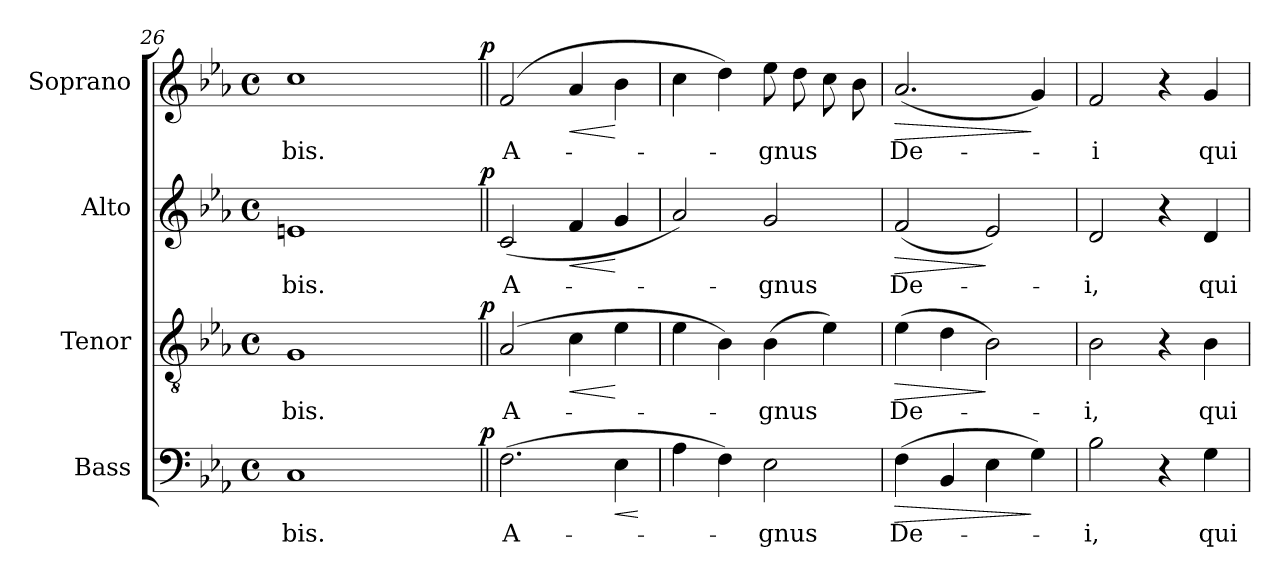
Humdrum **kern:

**kern	**text	**dynam	**kern	**text	**dynam	**kern	**text	**dynam	**kern	**text	**dynam
*part4	*part4	*part4	*part3	*part3	*part3	*part2	*part2	*part2	*part1	*part1	*part1
*staff4	*staff4	*staff4	*staff3	*staff3	*staff3	*staff2	*staff2	*staff2	*staff1	*staff1	*staff1
*I"Bass	*	*	*I"Tenor	*	*	*I"Alto	*	*	*I"Soprano	*	*
*I'B.	*	*	*I'T.	*	*	*I'A.	*	*	*I'S.	*	*
*clefF4	*	*	*clefGv2	*	*	*clefG2	*	*	*clefG2	*	*
*	*	*	*ITrd7c12	*	*	*	*	*	*	*	*
*k[b-e-a-]	*	*	*k[b-e-a-]	*	*	*k[b-e-a-]	*	*	*k[b-e-a-]	*	*
*E-:	*	*	*E-:	*	*	*E-:	*	*	*E-:	*	*
*M4/4	*	*	*M4/4	*	*	*M4/4	*	*	*M4/4	*	*
*met(c)	*	*	*met(c)	*	*	*met(c)	*	*	*met(c)	*	*
=26	=26	=26	=26	=26	=26	=26	=26	=26	=26	=26	=26
!	!LO:LY:b:color=#000000	!	!	!	!	!	!	!	!	!	!
!	!	!	!	!LO:LY:b:color=#000000	!	!	!	!	!	!	!
!	!	!	!	!	!	!	!LO:LY:b:color=#000000	!	!	!	!
!	!	!	!	!	!	!	!	!	!	!LO:LY:b:color=#000000	!
*^	*	*	*^	*	*	*^	*	*	*^	*	*
1Ci	2ryy	-bis.	.	1GGi	2ryy	-bis.	.	1eni	2ryy	-bis.	.	1cci	2ryy	-bis.	.
.	4ryy	.	.	.	4ryy	.	.	.	4ryy	.	.	.	4ryy	.	.
.	8ryy	.	.	.	8ryy	.	.	.	8ryy	.	.	.	8ryy	.	.
.	16ryy	.	.	.	16ryy	.	.	.	16ryy	.	.	.	16ryy	.	.
.	32ryy	.	.	.	32ryy	.	.	.	32ryy	.	.	.	32ryy	.	.
.	64ryy	.	.	.	64ryy	.	.	.	64ryy	.	.	.	64ryy	.	.
.	128...ryy	.	.	.	128...ryy	.	.	.	128...ryy	.	.	.	128...ryy	.	.
.	1024ryy	.	p	.	1024ryy	.	p	.	1024ryy	.	p	.	1024ryy	.	p
*v	*v	*	*	*	*	*	*	*v	*v	*	*	*v	*v	*	*
*	*	*	*v	*v	*	*	*	*	*	*	*	*
=27||	=27||	=27||	=27||	=27||	=27||	=27||	=27||	=27||	=27||	=27||	=27||
*^	*	*	*^	*	*	*^	*	*	*^	*	*
!	!	!LO:LY:b:color=#000000	!	!	!	!	!	!	!	!	!	!	!	!	!
*v	*v	*	*	*	*	*	*	*v	*v	*	*	*v	*v	*	*
*	*	*	*v	*v	*	*	*	*	*	*	*	*
*^	*	*	*^	*	*	*^	*	*	*^	*	*
!	!	!	!	!	!	!LO:LY:b:color=#000000	!	!	!	!	!	!	!	!	!
*v	*v	*	*	*	*	*	*	*v	*v	*	*	*v	*v	*	*
*	*	*	*v	*v	*	*	*	*	*	*	*	*
*^	*	*	*^	*	*	*^	*	*	*^	*	*
!	!	!	!	!	!	!	!	!	!	!LO:LY:b:color=#000000	!	!	!	!	!
*v	*v	*	*	*	*	*	*	*v	*v	*	*	*v	*v	*	*
*	*	*	*v	*v	*	*	*	*	*	*	*	*
*^	*	*	*^	*	*	*^	*	*	*^	*	*
!	!	!	!	!	!	!	!	!	!	!	!	!	!	!LO:LY:b:color=#000000	!
*v	*v	*	*	*	*	*	*	*v	*v	*	*	*v	*v	*	*
*	*	*	*v	*v	*	*	*	*	*	*	*	*
(2.Fi\	A-	.	(2AA-i/	A-	.	(2ci/	A-	.	(2fi/	A-	.
!	!	!	!	!	!LO:HP:b	!	!	!LO:HP:b	!	!	!LO:HP:b
.	.	.	4Ci\	.	<	4fi/	.	<	4a-i/	.	<
!	!	!LO:HP:b	!	!	!	!	!	!	!	!	!
4E-i\	.	<	4E-i\	.	[	4gi/	.	[	4b-i\	.	[
.	.	[	.	.	.	.	.	.	.	.	.
=28	=28	=28	=28	=28	=28	=28	=28	=28	=28	=28	=28
4A-i\	.	.	4E-i\	.	.	2a-i/)	.	.	4cci\	.	.
4Fi\)	.	.	4BB-i\)	.	.	.	.	.	4ddi\)	.	.
!	!LO:LY:b:color=#000000	!	!	!	!	!	!	!	!	!	!
!	!	!	!	!LO:LY:b:color=#000000	!	!	!	!	!	!	!
!	!	!	!	!	!	!	!LO:LY:b:color=#000000	!	!	!	!
!	!	!	!	!	!	!	!	!	!	!LO:LY:b:color=#000000	!
2E-i\	-gnus	.	(4BB-i\	-gnus	.	2gi/	-gnus	.	8ee-i\	-gnus	.
.	.	.	.	.	.	.	.	.	8ddi\	.	.
.	.	.	4E-i\)	.	.	.	.	.	8cci\	.	.
.	.	.	.	.	.	.	.	.	8b-i\	.	.
=29	=29	=29	=29	=29	=29	=29	=29	=29	=29	=29	=29
!	!LO:LY:b:color=#000000	!LO:HP:b	!	!	!	!	!	!	!	!	!
!	!	!	!	!LO:LY:b:color=#000000	!LO:HP:b	!	!	!	!	!	!
!	!	!	!	!	!	!	!LO:LY:b:color=#000000	!LO:HP:b	!	!	!
!	!	!	!	!	!	!	!	!	!	!LO:LY:b:color=#000000	!LO:HP:b
(4Fi\	De-	>	(4E-i\	De-	>	(2fi/	De-	>	(2.a-i/	De-	>
4BB-i/	.	.	4Di\	.	.	.	.	.	.	.	.
4E-i\	.	.	2BB-i\)	.	]	2e-i/)	.	]	.	.	.
4Gi\)	.	]	.	.	.	.	.	.	4gi/)	.	]
=30	=30	=30	=30	=30	=30	=30	=30	=30	=30	=30	=30
!	!LO:LY:b:color=#000000	!	!	!	!	!	!	!	!	!	!
!	!	!	!	!LO:LY:b:color=#000000	!	!	!	!	!	!	!
!	!	!	!	!	!	!	!LO:LY:b:color=#000000	!	!	!	!
!	!	!	!	!	!	!	!	!	!	!LO:LY:b:color=#000000	!
2B-i\	-i,	.	2BB-i\	-i,	.	2di/	-i,	.	2fi/	-i	.
4r	.	.	4r	.	.	4r	.	.	4r	.	.
!	!LO:LY:b:color=#000000	!	!	!	!	!	!	!	!	!	!
!	!	!	!	!LO:LY:b:color=#000000	!	!	!	!	!	!	!
!	!	!	!	!	!	!	!LO:LY:b:color=#000000	!	!	!	!
!	!	!	!	!	!	!	!	!	!	!LO:LY:b:color=#000000	!
4Gi\	qui	.	4BB-i\	qui	.	4di/	qui	.	4gi/	qui	.
=	=	=	=	=	=	=	=	=	=	=	=
*-	*-	*-	*-	*-	*-	*-	*-	*-	*-	*-	*-
